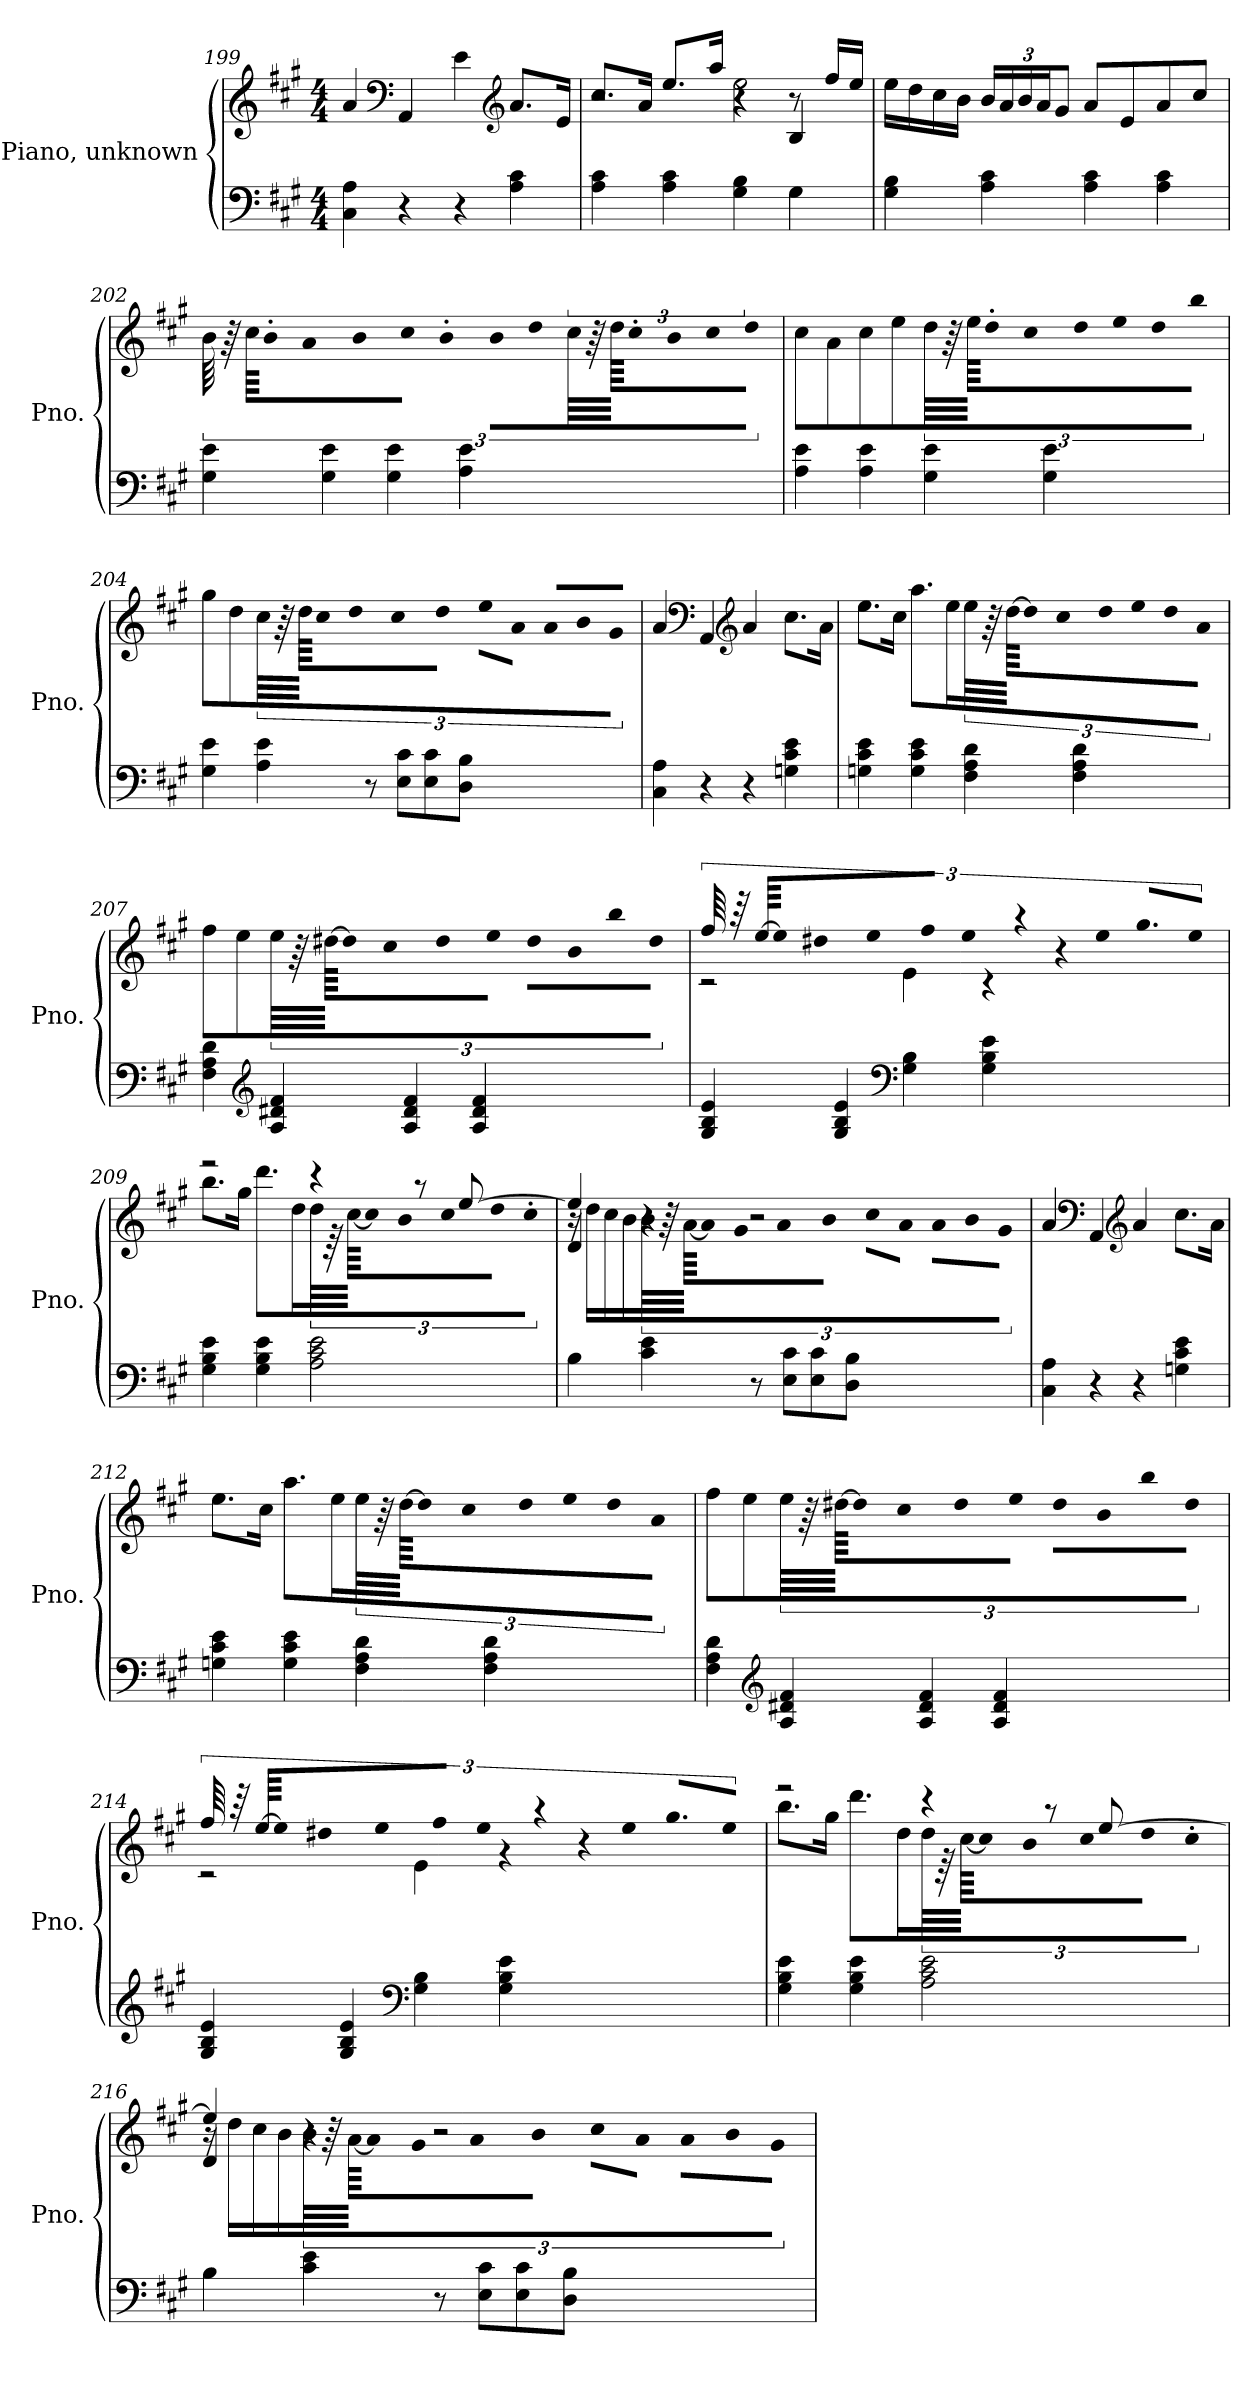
**kern	**kern
*part1	*part1
*staff2	*staff1
*I"Piano, unknown	*
*I'Pno.	*
*clefF4	*clefG2
*k[f#c#g#]	*k[f#c#g#]
*M4/4	*M4/4
=199	=199
4C#\ 4A\	4a/
*	*clefF4
4r	4AA/
4r	4e\
*	*clefG2
4A\ 4c#\	8.a/L
.	16e/Jk
=200	=200
*	*^
*	*	*^
4A\ 4c#\	8.cc#/L	2r	2r
.	16a/Jk	.	.
4A\ 4c#\	8.ee/L	.	.
.	16aa/Jk	.	.
4G#\ 4B\	4r	2ee\	4r
4G#\	8r	.	4B/
.	16ff#/LL	.	.
.	16ee/JJ	.	.
*	*v	*v	*v
!!LO:LB:g=z
=201	=201
4G#\ 4B\	16ee\LL
.	16dd\
.	16cc#\
.	16b\JJ
*	*Xbrackettup
4A\ 4c#\	24b/LL
.	24a/
.	24b/
.	24a/J
.	12g#/J
4A\ 4c#\	8a/L
.	8e/
4A\ 4c#\	8a/
.	8cc#/J
=202	=202
*	*brackettup
4G#\ 4e\	96b\
.	96r
.	96cc#\KLLL
.	32b'\J
.	16a\
.	16b\
.	16cc#\JJ
4G#\ 4e\	4b'\
4G#\ 4e\	8b\L
.	8dd\
4A\ 4e\	96cc#\Jkkk
.	96r
.	96dd\KLLL
.	32cc#'\J
.	16b\
.	16cc#\
.	16dd\JJ
=203	=203
4A\ 4e\	8cc#\L
.	8a\
4A\ 4e\	8cc#\
.	8ee\
4G#\ 4e\	96dd\Jkkk
.	96r
.	96ee\KLLL
.	32dd'\J
.	16cc#\
.	16dd\
.	16ee\J
4G#\ 4e\	8dd\
.	8bb\J
!!LO:LB:g=z
=204	=204
4G#\ 4e\	8gg#\L
.	8dd\
4A\ 4e\	96cc#\Jkkk
.	96r
.	96dd\KLLL
.	32cc#\J
.	16dd\
.	16cc#\
.	16dd\JJ
8r	8ee\L
8E\ 8c#\L	8a\J
8E\ 8c#\	8a/L
8D\ 8B\J	16b/L
.	16g#/JJ
=205	=205
4C#\ 4A\	4a/
*	*clefF4
4r	4AA/
*	*clefG2
4r	4a/
4Gn\ 4c#\ 4e\	8.cc#\L
.	16a\Jk
=206	=206
4Gn\ 4c#\ 4e\	8.ee\L
.	16cc#\Jk
4G\ 4c#\ 4e\	8.aa\L
.	16ee\L
4F#\ 4A\ 4d\	96ee\JJkk
.	96r
.	[96dd\KLLL
.	32dd\J]
.	16cc#\
.	16dd\
.	16ee\J
4F#\ 4A\ 4d\	8dd\
.	8a\J
!!LO:LB:g=z
=207	=207
4F#\ 4A\ 4d\	8ff#\L
.	8ee\
*clefG2	*
4A/ 4d#X/ 4f#/	96ee\Jkkk
.	96r
.	[96dd#X\KLLL
.	32dd#\J]
.	16cc#\
.	16dd#\
.	16ee\JJ
4A/ 4d#/ 4f#/	8dd#\L
.	8b\
4A/ 4d#/ 4f#/	8bb\
.	8dd#\J
=208	=208
*	*^
4G#/ 4B/ 4e/	96ff#/	2r
.	96r	.
.	[96ee/KLLL	.
.	32ee/J]	.
.	16dd#X/	.
.	16ee/	.
.	16ff#/JJ	.
4G#/ 4B/ 4e/	4ee/	.
*clefF4	*	*
4G#\ 4B\	8r	4e\
.	16r	.
.	16ee/	.
4G#\ 4B\ 4e\	8.gg#/L	4r
.	16ee/Jk	.
!!LO:PB:g=z	!!
=209	=209	=209
4G#\ 4B\ 4e\	2r	8.bb\L
.	.	16gg#\Jk
4G#\ 4B\ 4e\	.	8.ddd\L
.	.	16dd\L
2A\ 2c#\ 2e\	4r	96dd\JJkk
.	.	96r
.	.	[96cc#\KLLL
.	.	32cc#\J]
.	.	16b\
.	.	16cc#\
.	.	16dd\JJ
.	8r	4cc#'\
.	[8ee/	.
=210	=210	=210
*	*	*^
4B\	4ee/]	16r	4d/
.	.	16dd\LL	.
.	.	16cc#\	.
.	.	16b\	.
4c#\ 4e\	4r	96b\JJkk	4r
.	.	96r	.
.	.	[96a\KLLL	.
.	.	32a\J]	.
.	.	16g#\	.
.	.	16a\	.
.	.	16b\JJ	.
8r	2r	8cc#\L	2r
8E\ 8c#\L	.	8a\J	.
8E\ 8c#\	.	8a\L	.
8D\ 8B\J	.	16b\L	.
.	.	16g#\JJ	.
*	*v	*v	*v
=211	=211
4C#\ 4A\	4a/
*	*clefF4
4r	4AA/
*	*clefG2
4r	4a/
4Gn\ 4c#\ 4e\	8.cc#\L
.	16a\Jk
!!LO:LB:g=z
=212	=212
4Gn\ 4c#\ 4e\	8.ee\L
.	16cc#\Jk
4G\ 4c#\ 4e\	8.aa\L
.	16ee\L
4F#\ 4A\ 4d\	96ee\JJkk
.	96r
.	[96dd\KLLL
.	32dd\J]
.	16cc#\
.	16dd\
.	16ee\J
4F#\ 4A\ 4d\	8dd\
.	8a\J
=213	=213
4F#\ 4A\ 4d\	8ff#\L
.	8ee\
*clefG2	*
4A/ 4d#X/ 4f#/	96ee\Jkkk
.	96r
.	[96dd#X\KLLL
.	32dd#\J]
.	16cc#\
.	16dd#\
.	16ee\JJ
4A/ 4d#/ 4f#/	8dd#\L
.	8b\
4A/ 4d#/ 4f#/	8bb\
.	8dd#\J
!!LO:LB:g=z
=214	=214
*	*^
4G#/ 4B/ 4e/	96ff#/	2r
.	96r	.
.	[96ee/KLLL	.
.	32ee/J]	.
.	16dd#X/	.
.	16ee/	.
.	16ff#/JJ	.
4G#/ 4B/ 4e/	4ee/	.
*clefF4	*	*
4G#\ 4B\	8r	4e\
.	16r	.
.	16ee/	.
4G#\ 4B\ 4e\	8.gg#/L	4r
.	16ee/Jk	.
=215	=215	=215
4G#\ 4B\ 4e\	2r	8.bb\L
.	.	16gg#\Jk
4G#\ 4B\ 4e\	.	8.ddd\L
.	.	16dd\L
2A\ 2c#\ 2e\	4r	96dd\JJkk
.	.	96r
.	.	[96cc#\KLLL
.	.	32cc#\J]
.	.	16b\
.	.	16cc#\
.	.	16dd\JJ
.	8r	4cc#'\
.	[8ee/	.
!!LO:LB:g=z
=216	=216	=216
*	*	*^
4B\	4ee/]	16r	4d/
.	.	16dd\LL	.
.	.	16cc#\	.
.	.	16b\	.
4c#\ 4e\	4r	96b\JJkk	4r
.	.	96r	.
.	.	[96a\KLLL	.
.	.	32a\J]	.
.	.	16g#\	.
.	.	16a\	.
.	.	16b\JJ	.
8r	2r	8cc#\L	2r
8E\ 8c#\L	.	8a\J	.
8E\ 8c#\	.	8a\L	.
8D\ 8B\J	.	16b\L	.
.	.	16g#\JJ	.
*	*v	*v	*v
=	=
*-	*-
